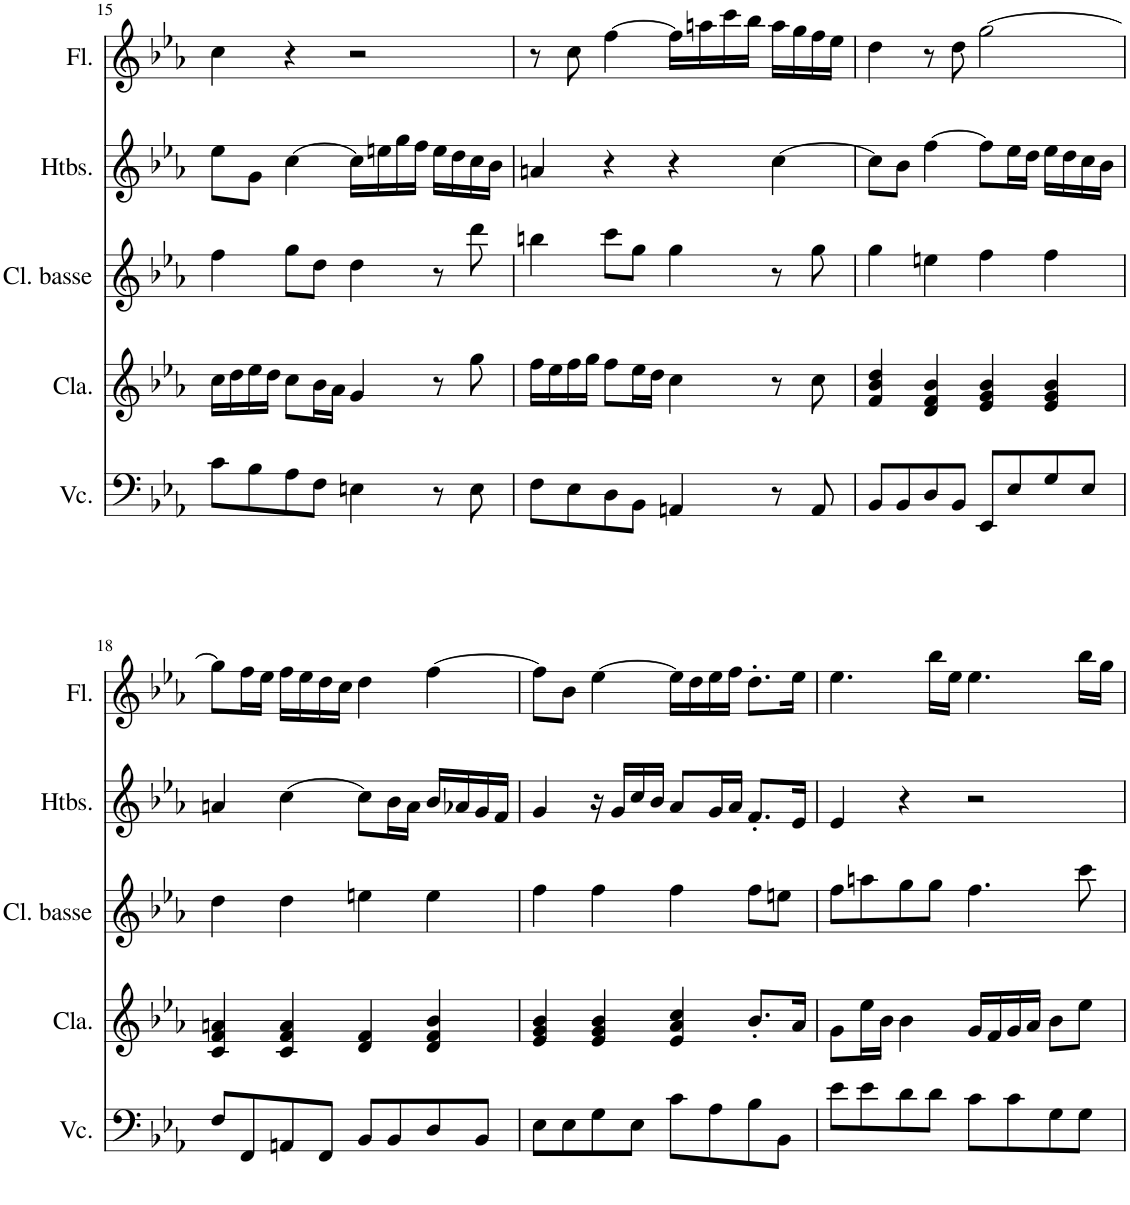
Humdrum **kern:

**kern	**kern	**kern	**kern	**kern
*part5	*part4	*part3	*part2	*part1
*staff5	*staff4	*staff3	*staff2	*staff1
*I"Violoncelle, Cello	*I"Clavecin, Basso Continuo	*I"Clarinette Basse, Clarinet	*I"Hautbois, Oboe	*I"Flûte, Flute
*I'Vc.	*I'Cla.	*I'Cl. basse	*I'Htbs.	*I'Fl.
!!LO:PB:g=z
*clefF4	*clefG2	*clefG2	*clefG2	*clefG2
*	*	*Trd8c14	*	*
*k[b-e-a-]	*k[b-e-a-]	*k[b-e-a-]	*k[b-e-a-]	*k[b-e-a-]
*M4/4	*M4/4	*M4/4	*M4/4	*M4/4
=15	=15	=15	=15	=15
8c\L	16cc\LL	4ff\	8ee-\L	4cc\
.	16dd\	.	.	.
8B-\	16ee-\	.	8g\J	.
.	16dd\JJ	.	.	.
8A-\	8cc\L	8gg\L	[4cc\	4r
8F\J	16b-\L	8dd\J	.	.
.	16a-\JJ	.	.	.
4En\	4g/	4dd\	16cc\LL]	2r
.	.	.	16een\	.
.	.	.	16gg\	.
.	.	.	16ff\JJ	.
8r	8r	8r	16ee\LL	.
.	.	.	16dd\	.
8E\	8gg\	8ddd\	16cc\	.
.	.	.	16b-\JJ	.
=16	=16	=16	=16	=16
8F\L	16ff\LL	4bbn\	4an/	8r
.	16ee-\	.	.	.
8E-\	16ff\	.	.	8cc\
.	16gg\JJ	.	.	.
8D\	8ff\L	8ccc\L	4r	[4ff\
8BB-\J	16ee-\L	8gg\J	.	.
.	16dd\JJ	.	.	.
4AAn/	4cc\	4gg\	4r	16ff\LL]
.	.	.	.	16aan\
.	.	.	.	16ccc\
.	.	.	.	16bb-\JJ
8r	8r	8r	[4cc\	16aa\LL
.	.	.	.	16gg\
8AA/	8cc\	8gg\	.	16ff\
.	.	.	.	16ee-\JJ
=17	=17	=17	=17	=17
8BB-/L	4f/ 4b-/ 4dd/	4gg\	8cc\L]	4dd\
8BB-/	.	.	8b-\J	.
8D/	4d/ 4f/ 4b-/	4een\	[4ff\	8r
8BB-/J	.	.	.	8dd\
8EE-/L	4e-/ 4g/ 4b-/	4ff\	8ff\L]	[2gg\
8E-/	.	.	16ee-\L	.
.	.	.	16dd\JJ	.
8G/	4e-/ 4g/ 4b-/	4ff\	16ee-\LL	.
.	.	.	16dd\	.
8E-/J	.	.	16cc\	.
.	.	.	16b-\JJ	.
!!LO:LB:g=z
=18	=18	=18	=18	=18
8F/L	4c/ 4f/ 4an/	4dd\	4an/	8gg\L]
8FF/	.	.	.	16ff\L
.	.	.	.	16ee-\JJ
8AAn/	4c/ 4f/ 4a/	4dd\	[4cc\	16ff\LL
.	.	.	.	16ee-\
8FF/J	.	.	.	16dd\
.	.	.	.	16cc\JJ
8BB-/L	4d/ 4f/	4een\	8cc\L]	4dd\
8BB-/	.	.	16b-\L	.
.	.	.	16a\JJ	.
8D/	4d/ 4f/ 4b-/	4ee\	16b-/LL	[4ff\
.	.	.	16a-X/	.
8BB-/J	.	.	16g/	.
.	.	.	16f/JJ	.
=19	=19	=19	=19	=19
8E-\L	4e-/ 4g/ 4b-/	4ff\	4g/	8ff\L]
8E-\	.	.	.	8b-\J
8G\	4e-/ 4g/ 4b-/	4ff\	16r	[4ee-\
.	.	.	16g/LL	.
8E-\J	.	.	16cc/	.
.	.	.	16b-/JJ	.
8c\L	4e-/ 4a-/ 4cc/	4ff\	8a-/L	16ee-\LL]
.	.	.	.	16dd\
8A-\	.	.	16g/L	16ee-\
.	.	.	16a-/JJ	16ff\JJ
8B-\	8.b-'/L	8ff\L	8.f'/L	8.dd'\L
8BB-\J	.	8een\J	.	.
.	16a-/Jk	.	16e-/Jk	16ee-\Jk
=20	=20	=20	=20	=20
8e-\L	8g\L	8ff\L	4e-/	4.ee-\
8e-\	16ee-\L	8aan\	.	.
.	16b-\JJ	.	.	.
8d\	4b-\	8gg\	4r	.
8d\J	.	8gg\J	.	16bb-\LL
.	.	.	.	16ee-\JJ
8c\L	16g/LL	4.ff\	2r	4.ee-\
.	16f/	.	.	.
8c\	16g/	.	.	.
.	16a-/JJ	.	.	.
8G\	8b-\L	.	.	.
8G\J	8ee-\J	8ccc\	.	16bb-\LL
.	.	.	.	16gg\JJ
=	=	=	=	=
*-	*-	*-	*-	*-
